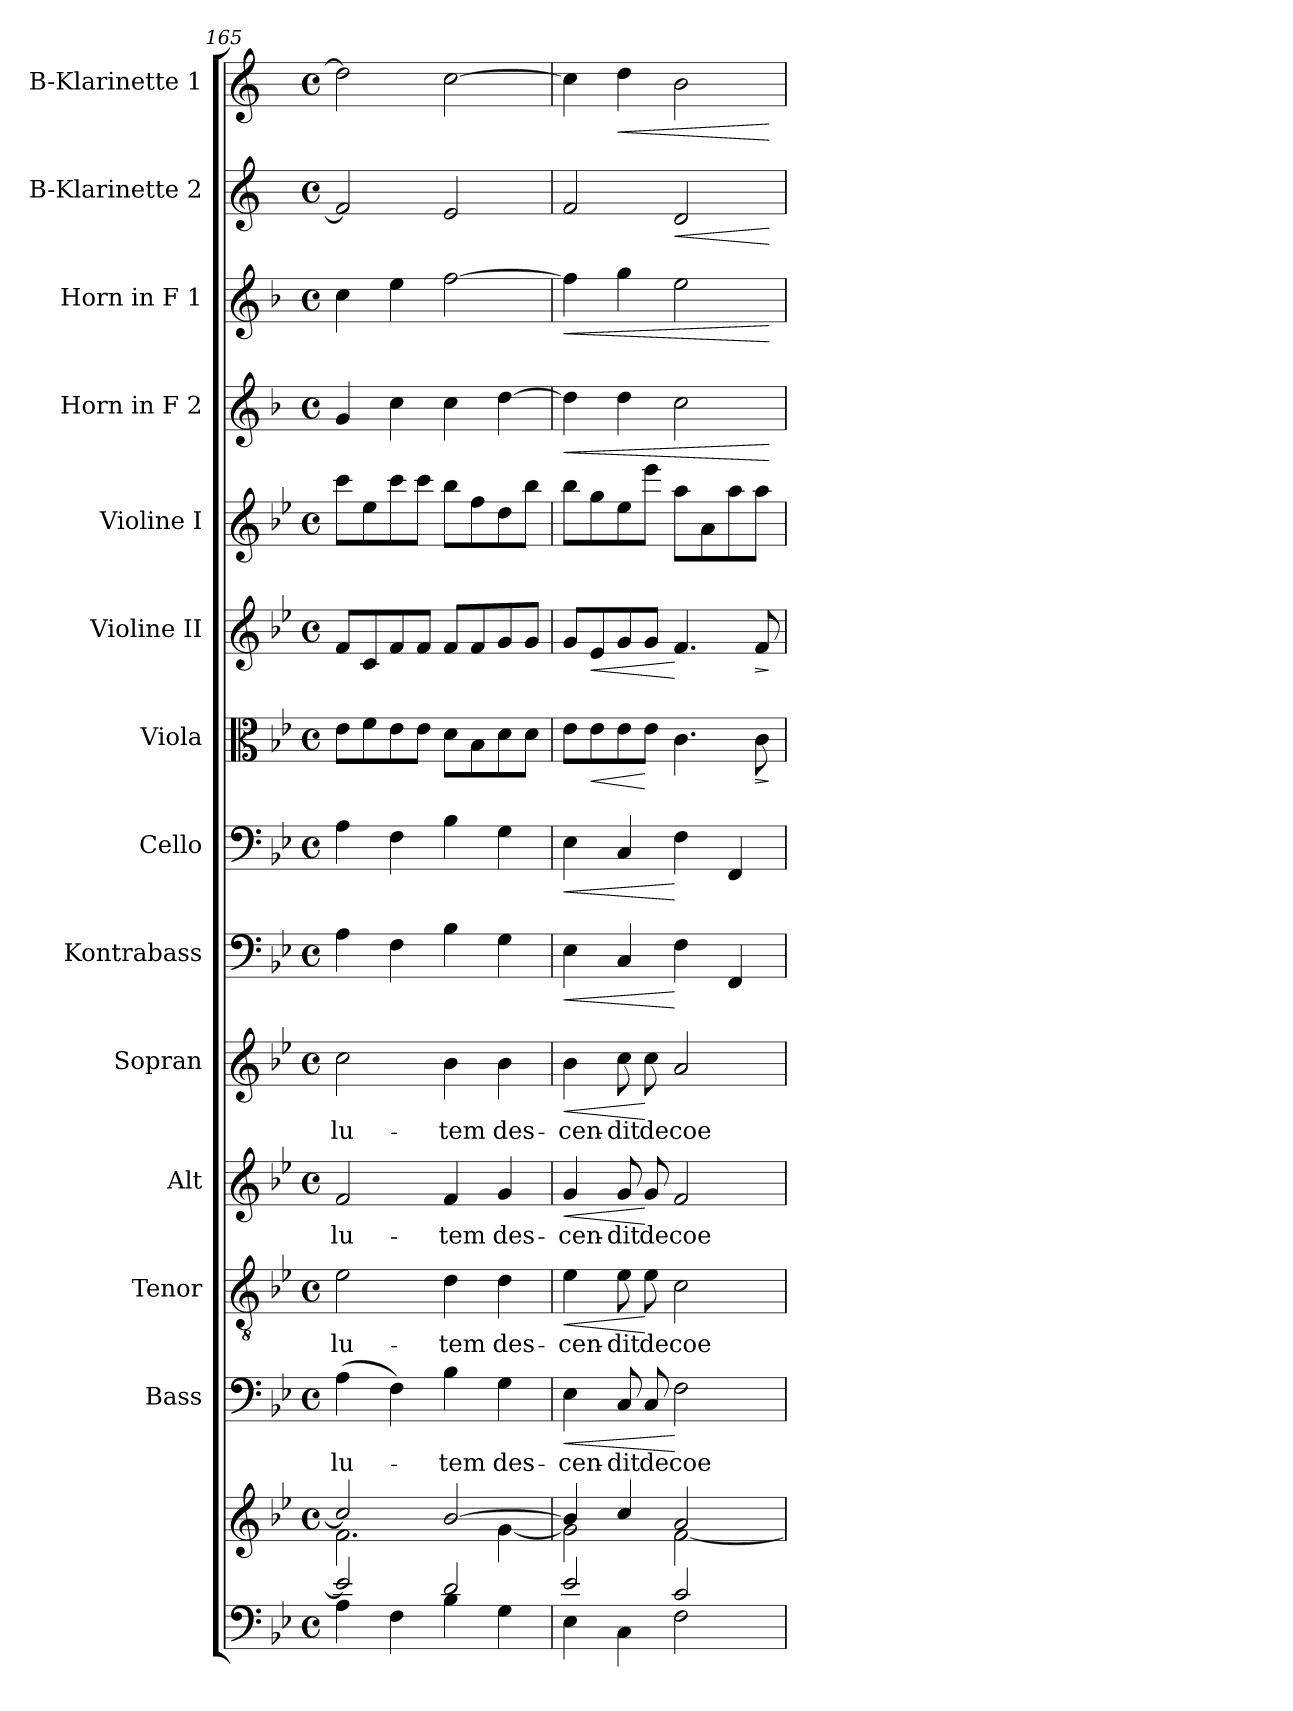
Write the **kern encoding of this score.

**kern	**kern	**kern	**text	**dynam	**kern	**text	**dynam	**kern	**text	**dynam	**kern	**text	**dynam	**kern	**dynam	**kern	**dynam	**kern	**dynam	**kern	**dynam	**kern	**kern	**dynam	**kern	**dynam	**kern	**dynam	**kern	**dynam
*part14	*part14	*part13	*part13	*part13	*part12	*part12	*part12	*part11	*part11	*part11	*part10	*part10	*part10	*part9	*part9	*part8	*part8	*part7	*part7	*part6	*part6	*part5	*part4	*part4	*part3	*part3	*part2	*part2	*part1	*part1
*staff15	*staff14	*staff13	*staff13	*staff13	*staff12	*staff12	*staff12	*staff11	*staff11	*staff11	*staff10	*staff10	*staff10	*staff9	*staff9	*staff8	*staff8	*staff7	*staff7	*staff6	*staff6	*staff5	*staff4	*staff4	*staff3	*staff3	*staff2	*staff2	*staff1	*staff1
*	*	*I"Bass	*	*	*I"Tenor	*	*	*I"Alt	*	*	*I"Sopran	*	*	*I"Kontrabass	*	*I"Cello	*	*I"Viola	*	*I"Violine II	*	*I"Violine I	*I"Horn in F 2	*	*I"Horn in F 1	*	*I"B-Klarinette 2	*	*I"B-Klarinette 1	*
*	*	*I'B.	*	*	*I'T.	*	*	*I'A.	*	*	*I'S.	*	*	*I'Kb.	*	*	*	*I'Vla.	*	*I'Vl. II	*	*I'Vl. I	*	*	*	*	*I'B Kl. 2	*	*I'B Kl. 1	*
*clefF4	*clefG2	*clefF4	*	*	*clefGv2	*	*	*clefG2	*	*	*clefG2	*	*	*clefF4	*	*clefF4	*	*clefC3	*	*clefG2	*	*clefG2	*clefG2	*	*clefG2	*	*clefG2	*	*clefG2	*
*	*	*	*	*	*	*	*	*	*	*	*	*	*	*ITrd7c12	*	*	*	*	*	*	*	*	*ITrd4c7	*	*ITrd4c7	*	*ITrd1c2	*	*ITrd1c2	*
*k[b-e-]	*k[b-e-]	*k[b-e-]	*	*	*k[b-e-]	*	*	*k[b-e-]	*	*	*k[b-e-]	*	*	*k[b-e-]	*	*k[b-e-]	*	*k[b-e-]	*	*k[b-e-]	*	*k[b-e-]	*k[b-e-]	*	*k[b-e-]	*	*k[b-e-]	*	*k[b-e-]	*
*B-:	*B-:	*B-:	*	*	*B-:	*	*	*B-:	*	*	*B-:	*	*	*B-:	*	*B-:	*	*B-:	*	*B-:	*	*B-:	*B-:	*	*B-:	*	*B-:	*	*B-:	*
*M4/4	*M4/4	*M4/4	*	*	*M4/4	*	*	*M4/4	*	*	*M4/4	*	*	*M4/4	*	*M4/4	*	*M4/4	*	*M4/4	*	*M4/4	*M4/4	*	*M4/4	*	*M4/4	*	*M4/4	*
*met(c)	*met(c)	*met(c)	*	*	*met(c)	*	*	*met(c)	*	*	*met(c)	*	*	*met(c)	*	*met(c)	*	*met(c)	*	*met(c)	*	*met(c)	*met(c)	*	*met(c)	*	*met(c)	*	*met(c)	*
=165	=165	=165	=165	=165	=165	=165	=165	=165	=165	=165	=165	=165	=165	=165	=165	=165	=165	=165	=165	=165	=165	=165	=165	=165	=165	=165	=165	=165	=165	=165
*^	*^	*	*	*	*	*	*	*	*	*	*	*	*	*	*	*	*	*	*	*	*	*	*	*	*	*	*	*	*	*
!	!	!	!	!	!LO:LY:b	!	!	!LO:LY:b	!	!	!LO:LY:b	!	!	!LO:LY:b	!	!	!	!	!	!	!	!	!	!	!	!	!	!	!	!	!	!
2e-/]	4A\	2cc/]	2.f\	(>4A\	-lu-	.	2e-\	-lu-	.	2f/	-lu-	.	2cc\	-lu-	.	4AA\	.	4A\	.	8e-\L	.	8f/L	.	8ccc\L	4c/	.	4f\	.	2e-/]	.	2cc\]	.
.	.	.	.	.	.	.	.	.	.	.	.	.	.	.	.	.	.	.	.	8f\	.	8c/	.	8ee-\	.	.	.	.	.	.	.	.
.	4F\	.	.	4F\)	.	.	.	.	.	.	.	.	.	.	.	4FF\	.	4F\	.	8e-\	.	8f/	.	8ccc\	4f\	.	4a\	.	.	.	.	.
.	.	.	.	.	.	.	.	.	.	.	.	.	.	.	.	.	.	.	.	8e-\J	.	8f/J	.	8ccc\J	.	.	.	.	.	.	.	.
!	!	!	!	!	!LO:LY:b	!	!	!LO:LY:b	!	!	!LO:LY:b	!	!	!LO:LY:b	!	!	!	!	!	!	!	!	!	!	!	!	!	!	!	!	!	!
2d/	4B-\	[>2b-/	.	4B-\	-tem	.	4d\	-tem	.	4f/	-tem	.	4b-\	-tem	.	4BB-\	.	4B-\	.	8d\L	.	8f/L	.	8bb-\L	4f\	.	[2b-\	.	2d/	.	[2b-\	.
.	.	.	.	.	.	.	.	.	.	.	.	.	.	.	.	.	.	.	.	8B-\	.	8f/	.	8ff\	.	.	.	.	.	.	.	.
!	!	!	!	!	!LO:LY:b	!	!	!LO:LY:b	!	!	!LO:LY:b	!	!	!LO:LY:b	!	!	!	!	!	!	!	!	!	!	!	!	!	!	!	!	!	!
.	4G\	.	[<4g\	4G\	des-	.	4d\	des-	.	4g/	des-	.	4b-\	des-	.	4GG\	.	4G\	.	8d\	.	8g/	.	8dd\	[4g\	.	.	.	.	.	.	.
.	.	.	.	.	.	.	.	.	.	.	.	.	.	.	.	.	.	.	.	8d\J	.	8g/J	.	8bb-\J	.	.	.	.	.	.	.	.
=166	=166	=166	=166	=166	=166	=166	=166	=166	=166	=166	=166	=166	=166	=166	=166	=166	=166	=166	=166	=166	=166	=166	=166	=166	=166	=166	=166	=166	=166	=166	=166	=166
!	!	!	!	!	!LO:LY:b	!LO:HP:b	!	!LO:LY:b	!LO:HP:b	!	!LO:LY:b	!LO:HP:b	!	!LO:LY:b	!LO:HP:b	!	!LO:HP:b	!	!LO:HP:b	!	!	!	!	!	!	!LO:HP:b	!	!LO:HP:b	!	!	!	!
2e-/	4E-\	4b-/]	2g\]	4E-\	-cen-	<	4e-\	-cen-	<	4g/	-cen-	<	4b-\	-cen-	<	4EE-\	<	4E-\	<	8e-\L	.	8g/L	.	8bb-\L	4g\]	<	4b-\]	<	2e-/	.	4b-\]	.
!	!	!	!	!	!	!	!	!	!	!	!	!	!	!	!	!	!	!	!	!	!LO:HP:b	!	!LO:HP:b	!	!	!	!	!	!	!	!	!
.	.	.	.	.	.	.	.	.	.	.	.	.	.	.	.	.	.	.	.	8e-\	<	8e-/	<	8gg\	.	.	.	.	.	.	.	.
!	!	!	!	!	!LO:LY:b	!	!	!LO:LY:b	!	!	!LO:LY:b	!	!	!LO:LY:b	!	!	!	!	!	!	!	!	!	!	!	!	!	!	!	!	!	!LO:HP:b
.	4C\	4cc/	.	8C/	-dit	.	8e-\	-dit	.	8g/	-dit	.	8cc\	-dit	.	4CC/	.	4C/	.	8e-\	.	8g/	.	8ee-\	4g\	.	4cc\	.	.	.	4cc\	<
!	!	!	!	!	!LO:LY:b	!	!	!LO:LY:b	!	!	!LO:LY:b	!	!	!LO:LY:b	!	!	!	!	!	!	!	!	!	!	!	!	!	!	!	!	!	!
.	.	.	.	8C/	de	.	8e-\	de	[	8g/	de	[	8cc\	de	[	.	.	.	.	8e-\J	[	8g/J	.	8eee-\J	.	.	.	.	.	.	.	.
!	!	!	!	!	!LO:LY:b	!	!	!LO:LY:b	!	!	!LO:LY:b	!	!	!LO:LY:b	!	!	!	!	!	!	!	!	!	!	!	!	!	!	!	!LO:HP:b	!	!
2c/	2F\	2a/	[<2f\	2F\	coe-	[	2c\	coe-	.	2f/	coe-	.	2a/	coe-	.	4FF\	[	4F\	[	4.c\	.	4.f/	[	8aa\L	2f\	.	2a\	.	2c/	<	2a\	.
.	.	.	.	.	.	.	.	.	.	.	.	.	.	.	.	.	.	.	.	.	.	.	.	8a\	.	.	.	.	.	.	.	.
.	.	.	.	.	.	.	.	.	.	.	.	.	.	.	.	4FFF/	.	4FF/	.	.	.	.	.	8aa\	.	.	.	.	.	.	.	.
!	!	!	!	!	!	!	!	!	!	!	!	!	!	!	!	!	!	!	!	!	!LO:HP:b	!	!LO:HP:b	!	!	!	!	!	!	!	!	!
.	.	.	.	.	.	.	.	.	.	.	.	.	.	.	.	.	.	.	.	8c\	>	8f/	>	8aa\J	.	.	.	.	.	.	.	.
*v	*v	*	*	*	*	*	*	*	*	*	*	*	*	*	*	*	*	*	*	*	*	*	*	*	*	*	*	*	*	*	*	*
*	*v	*v	*	*	*	*	*	*	*	*	*	*	*	*	*	*	*	*	*	*	*	*	*	*	*	*	*	*	*	*	*
.	.	.	.	.	.	.	.	.	.	.	.	.	.	.	.	.	.	.	]	.	]	.	.	[	.	[	.	[	.	[
=	=	=	=	=	=	=	=	=	=	=	=	=	=	=	=	=	=	=	=	=	=	=	=	=	=	=	=	=	=	=
*-	*-	*-	*-	*-	*-	*-	*-	*-	*-	*-	*-	*-	*-	*-	*-	*-	*-	*-	*-	*-	*-	*-	*-	*-	*-	*-	*-	*-	*-	*-
